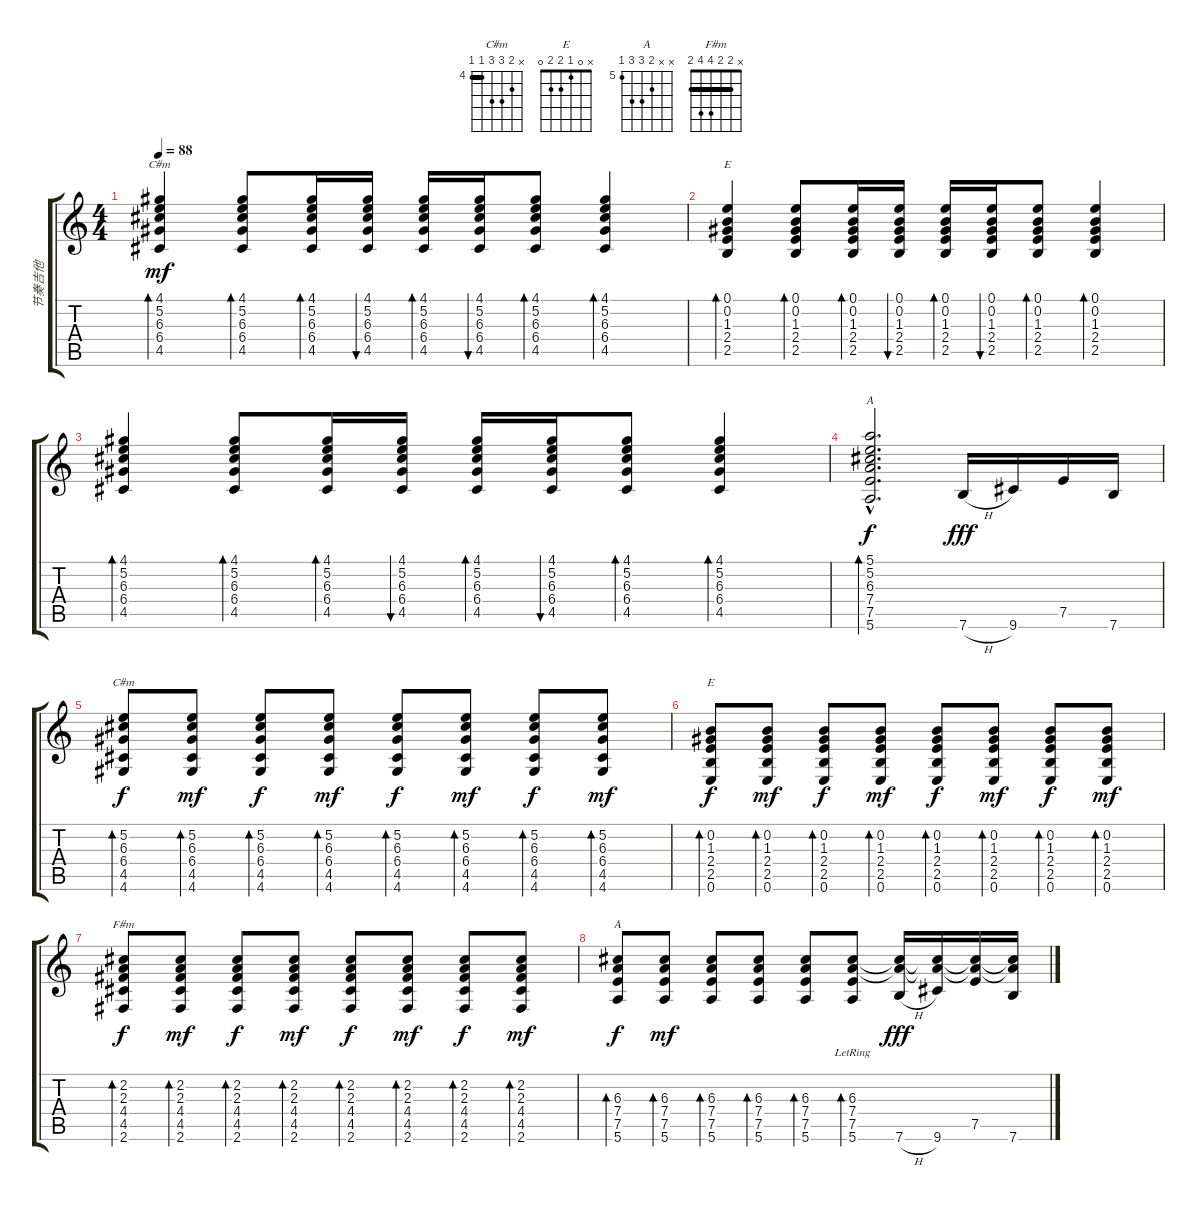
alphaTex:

\track ("节奏吉他" "节奏吉他") {instrument acousticguitarsteel}
\staff {score tabs}
\tuning (E4 B3 G3 D3 A2 E2) {hide}
\chord ("C#m" 4 5 6 6 4 x) {firstfret 4 barre 4}
\chord ("E" 0 0 1 2 2 x)
\chord ("A" 5 5 6 7 7 5) {firstfret 5 barre 5}
\chord ("C#m" x 5 6 6 4 4) {firstfret 4 barre 4}
\chord ("E" x 0 1 2 2 0)
\chord ("F#m" x 2 2 4 4 2) {barre 2}
\chord ("A" x x 6 7 7 5) {firstfret 5}
\ts (4 4)
\tempo 88
\clef g2
\ks c
(4.1 5.2 6.3 6.4 4.5).4{bd 30 ch "C#m" dy mf} (4.1 5.2 6.3 6.4 4.5).8{bd 30} (4.1 5.2 6.3 6.4 4.5).16{bd 30} (4.1 5.2 6.3 6.4 4.5).16{bu 30} (4.1 5.2 6.3 6.4 4.5).16{bd 30} (4.1 5.2 6.3 6.4 4.5).16{bu 30} (4.1 5.2 6.3 6.4 4.5).8{bd 30} (4.1 5.2 6.3 6.4 4.5).4{bd 30} |
(0.1 0.2 1.3 2.4 2.5).4{bd 30 ch "E"} (0.1 0.2 1.3 2.4 2.5).8{bd 30} (0.1 0.2 1.3 2.4 2.5).16{bd 30} (0.1 0.2 1.3 2.4 2.5).16{bu 30} (0.1 0.2 1.3 2.4 2.5).16{bd 30} (0.1 0.2 1.3 2.4 2.5).16{bu 30} (0.1 0.2 1.3 2.4 2.5).8{bd 30} (0.1 0.2 1.3 2.4 2.5).4{bd 30} |
(4.1 5.2 6.3 6.4 4.5).4{bd 30} (4.1 5.2 6.3 6.4 4.5).8{bd 30} (4.1 5.2 6.3 6.4 4.5).16{bd 30} (4.1 5.2 6.3 6.4 4.5).16{bu 30} (4.1 5.2 6.3 6.4 4.5).16{bd 30} (4.1 5.2 6.3 6.4 4.5).16{bu 30} (4.1 5.2 6.3 6.4 4.5).8{bd 30} (4.1 5.2 6.3 6.4 4.5).4{bd 30} |
(5.1{hac} 5.2{hac} 6.3{hac} 7.4{hac} 7.5{hac} 5.6{hac}).2{d bd 120 ch "A" dy f} 7.6{h}.16{dy fff} 9.6.16 7.5.16 7.6.16 |
(5.2 6.3 6.4 4.5 4.6).8{bd 30 ch "C#m" dy f} (5.2 6.3 6.4 4.5 4.6).8{bd 30 dy mf} (5.2 6.3 6.4 4.5 4.6).8{bd 30 dy f} (5.2 6.3 6.4 4.5 4.6).8{bd 30 dy mf} (5.2 6.3 6.4 4.5 4.6).8{bd 30 dy f} (5.2 6.3 6.4 4.5 4.6).8{bd 30 dy mf} (5.2 6.3 6.4 4.5 4.6).8{bd 30 dy f} (5.2 6.3 6.4 4.5 4.6).8{bd 30 dy mf} |
(0.2 1.3 2.4 2.5 0.6).8{bd 30 ch "E" dy f} (0.2 1.3 2.4 2.5 0.6).8{bd 30 dy mf} (0.2 1.3 2.4 2.5 0.6).8{bd 30 dy f} (0.2 1.3 2.4 2.5 0.6).8{bd 30 dy mf} (0.2 1.3 2.4 2.5 0.6).8{bd 30 dy f} (0.2 1.3 2.4 2.5 0.6).8{bd 30 dy mf} (0.2 1.3 2.4 2.5 0.6).8{bd 30 dy f} (0.2 1.3 2.4 2.5 0.6).8{bd 30 dy mf} |
(2.2 2.3 4.4 4.5 2.6).8{bd 30 ch "F#m" dy f} (2.2 2.3 4.4 4.5 2.6).8{bd 30 dy mf} (2.2 2.3 4.4 4.5 2.6).8{bd 30 dy f} (2.2 2.3 4.4 4.5 2.6).8{bd 30 dy mf} (2.2 2.3 4.4 4.5 2.6).8{bd 30 dy f} (2.2 2.3 4.4 4.5 2.6).8{bd 30 dy mf} (2.2 2.3 4.4 4.5 2.6).8{bd 30 dy f} (2.2 2.3 4.4 4.5 2.6).8{bd 30 dy mf} |
(6.3 7.4 7.5 5.6).8{bd 30 ch "A" dy f} (6.3 7.4 7.5 5.6).8{bd 30 dy mf} (6.3 7.4 7.5 5.6).8{bd 30} (6.3 7.4 7.5 5.6).8{bd 30} (6.3 7.4 7.5 5.6).8{bd 30} (6.3{lr} 7.4{lr} 7.5{lr} 5.6).8{bd 30} (6.3{t} 7.4{t} 7.6{h}).16{dy fff} (6.3{t} 7.4{t} 9.6).16 (6.3{t} 7.4{t} 7.5).16 (6.3{t} 7.4{t} 7.6).16
